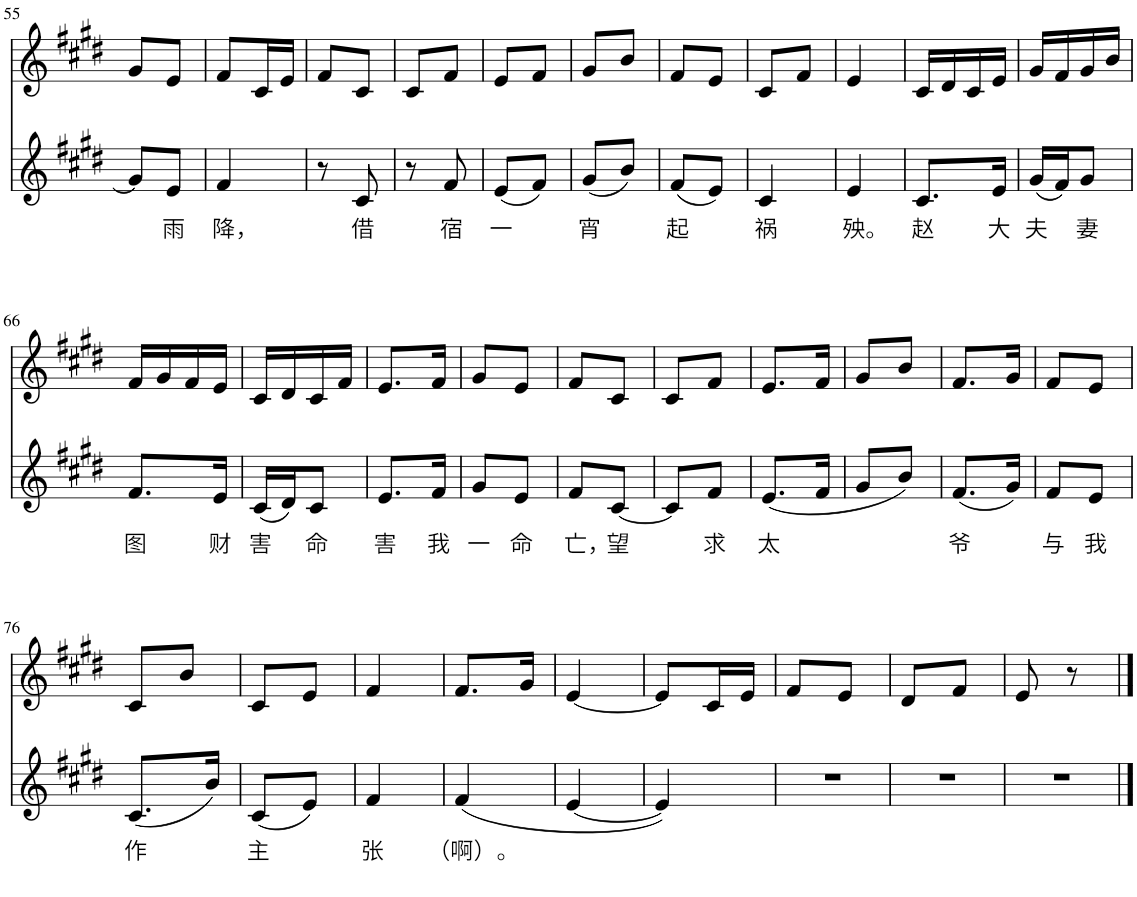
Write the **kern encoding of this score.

**kern	**text	**kern
*part2	*part2	*part1
*staff2	*staff2	*staff1
*I"Piano	*	*I"Piano
*I'Pno	*	*I'Pno
!!LO:PB:g=z
*clefG2	*	*clefG2
*k[f#c#g#d#]	*	*k[f#c#g#d#]
*M1/4	*	*M1/4
=55	=55	=55
8g#/L]	.	8g#/L
!	!LO:LY:b	!
8e/J	雨	8e/J
=56	=56	=56
!	!LO:LY:b	!
4f#/	降，	8f#/L
.	.	16c#/L
.	.	16e/JJ
=57	=57	=57
8r	.	8f#/L
!	!LO:LY:b	!
8c#/	借	8c#/J
=58	=58	=58
8r	.	8c#/L
!	!LO:LY:b	!
8f#/	宿	8f#/J
=59	=59	=59
!	!LO:LY:b	!
(8e/L	一	8e/L
8f#/J)	.	8f#/J
=60	=60	=60
!	!LO:LY:b	!
(8g#/L	宵	8g#/L
8b/J)	.	8b/J
=61	=61	=61
!	!LO:LY:b	!
(8f#/L	起	8f#/L
8e/J)	.	8e/J
=62	=62	=62
!	!LO:LY:b	!
4c#/	祸	8c#/L
.	.	8f#/J
=63	=63	=63
!	!LO:LY:b	!
4e/	殃。	4e/
=64	=64	=64
!	!LO:LY:b	!
8.c#/L	赵	16c#/LL
.	.	16d#/
.	.	16c#/
!	!LO:LY:b	!
16e/Jk	大	16e/JJ
=65	=65	=65
!	!LO:LY:b	!
(16g#/LL	夫	16g#/LL
16f#/J)	.	16f#/
!	!LO:LY:b	!
8g#/J	妻	16g#/
.	.	16b/JJ
!!LO:LB:g=z
=66	=66	=66
!	!LO:LY:b	!
8.f#/L	图	16f#/LL
.	.	16g#/
.	.	16f#/
!	!LO:LY:b	!
16e/Jk	财	16e/JJ
=67	=67	=67
!	!LO:LY:b	!
(16c#/LL	害	16c#/LL
16d#/J)	.	16d#/
!	!LO:LY:b	!
8c#/J	命	16c#/
.	.	16f#/JJ
=68	=68	=68
!	!LO:LY:b	!
8.e/L	害	8.e/L
!	!LO:LY:b	!
16f#/Jk	我	16f#/Jk
=69	=69	=69
!	!LO:LY:b	!
8g#/L	一	8g#/L
!	!LO:LY:b	!
8e/J	命	8e/J
=70	=70	=70
!	!LO:LY:b	!
8f#/L	亡，	8f#/L
!	!LO:LY:b	!
[8c#/J	望	8c#/J
=71	=71	=71
8c#/L]	.	8c#/L
!	!LO:LY:b	!
8f#/J	求	8f#/J
=72	=72	=72
!	!LO:LY:b	!
(8.e/L	太	8.e/L
16f#/Jk	.	16f#/Jk
=73	=73	=73
8g#/L	.	8g#/L
8b/J)	.	8b/J
=74	=74	=74
!	!LO:LY:b	!
(8.f#/L	爷	8.f#/L
16g#/Jk)	.	16g#/Jk
=75	=75	=75
!	!LO:LY:b	!
8f#/L	与	8f#/L
!	!LO:LY:b	!
8e/J	我	8e/J
!!LO:LB:g=z
=76	=76	=76
!	!LO:LY:b	!
(8.c#/L	作	8c#/L
.	.	8b/J
16b/Jk)	.	.
=77	=77	=77
!	!LO:LY:b	!
(8c#/L	主	8c#/L
8e/J)	.	8e/J
=78	=78	=78
!	!LO:LY:b	!
4f#/	张	4f#/
=79	=79	=79
!	!LO:LY:b	!
(4f#/	（啊）。	8.f#/L
.	.	16g#/Jk
=80	=80	=80
[4e/	.	[4e/
=81	=81	=81
4e/])	.	8e/L]
.	.	16c#/L
.	.	16e/JJ
=82	=82	=82
4r	.	8f#/L
.	.	8e/J
=83	=83	=83
4r	.	8d#/L
.	.	8f#/J
=84	=84	=84
4r	.	8e/
.	.	8r
==	==	==
*-	*-	*-
